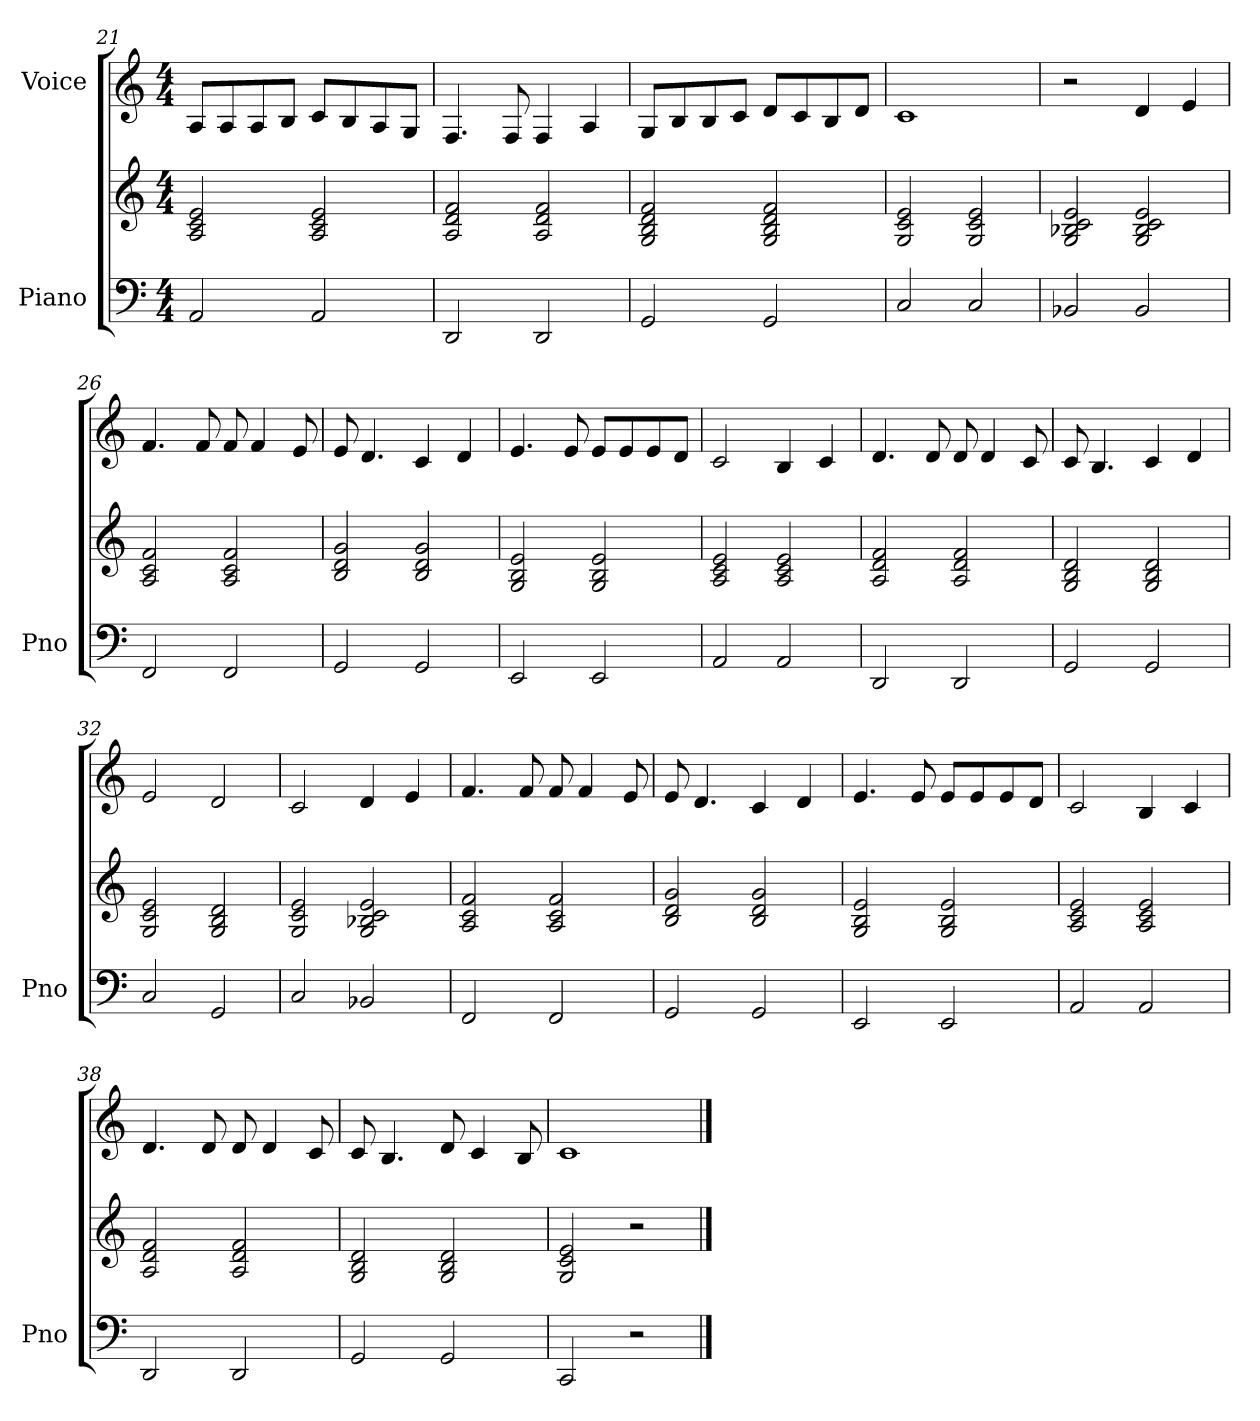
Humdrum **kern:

**kern	**kern	**kern
*part2	*part2	*part1
*staff3	*staff2	*staff1
*I"Piano	*	*I"Voice
*I'Pno	*	*
*clefF4	*clefG2	*clefG2
*k[]	*k[]	*k[]
*M4/4	*M4/4	*M4/4
=21	=21	=21
2AA/	2A/ 2c/ 2e/	8A/L
.	.	8A/
.	.	8A/
.	.	8B/J
2AA/	2A/ 2c/ 2e/	8c/L
.	.	8B/
.	.	8A/
.	.	8G/J
=22	=22	=22
2DD/	2A/ 2d/ 2f/	4.F/
.	.	8F/
2DD/	2A/ 2d/ 2f/	4F/
.	.	4A/
=23	=23	=23
2GG/	2G/ 2B/ 2d/ 2f/	8G/L
.	.	8B/
.	.	8B/
.	.	8c/J
2GG/	2G/ 2B/ 2d/ 2f/	8d/L
.	.	8c/
.	.	8B/
.	.	8d/J
!!LO:PB:g=z
=24	=24	=24
2C/	2G/ 2c/ 2e/	1c
2C/	2G/ 2c/ 2e/	.
=25	=25	=25
2BB-X/	2G/ 2B-X/ 2c/ 2e/	2r
2BB-/	2G/ 2B-/ 2c/ 2e/	4d/
.	.	4e/
=26	=26	=26
2FF/	2A/ 2c/ 2f/	4.f/
.	.	8f/
2FF/	2A/ 2c/ 2f/	8f/
.	.	4f/
.	.	8e/
=27	=27	=27
2GG/	2B/ 2d/ 2g/	8e/
.	.	4.d/
2GG/	2B/ 2d/ 2g/	4c/
.	.	4d/
=28	=28	=28
2EE/	2G/ 2B/ 2e/	4.e/
.	.	8e/
2EE/	2G/ 2B/ 2e/	8e/L
.	.	8e/
.	.	8e/
.	.	8d/J
=29	=29	=29
2AA/	2A/ 2c/ 2e/	2c/
2AA/	2A/ 2c/ 2e/	4B/
.	.	4c/
=30	=30	=30
2DD/	2A/ 2d/ 2f/	4.d/
.	.	8d/
2DD/	2A/ 2d/ 2f/	8d/
.	.	4d/
.	.	8c/
!!LO:LB:g=z
=31	=31	=31
2GG/	2G/ 2B/ 2d/	8c/
.	.	4.B/
2GG/	2G/ 2B/ 2d/	4c/
.	.	4d/
=32	=32	=32
2C/	2G/ 2c/ 2e/	2e/
2GG/	2G/ 2B/ 2d/	2d/
=33	=33	=33
2C/	2G/ 2c/ 2e/	2c/
2BB-X/	2G/ 2B-X/ 2c/ 2e/	4d/
.	.	4e/
=34	=34	=34
2FF/	2A/ 2c/ 2f/	4.f/
.	.	8f/
2FF/	2A/ 2c/ 2f/	8f/
.	.	4f/
.	.	8e/
=35	=35	=35
2GG/	2B/ 2d/ 2g/	8e/
.	.	4.d/
2GG/	2B/ 2d/ 2g/	4c/
.	.	4d/
=36	=36	=36
2EE/	2G/ 2B/ 2e/	4.e/
.	.	8e/
2EE/	2G/ 2B/ 2e/	8e/L
.	.	8e/
.	.	8e/
.	.	8d/J
=37	=37	=37
2AA/	2A/ 2c/ 2e/	2c/
2AA/	2A/ 2c/ 2e/	4B/
.	.	4c/
!!LO:LB:g=z
=38	=38	=38
2DD/	2A/ 2d/ 2f/	4.d/
.	.	8d/
2DD/	2A/ 2d/ 2f/	8d/
.	.	4d/
.	.	8c/
=39	=39	=39
2GG/	2G/ 2B/ 2d/	8c/
.	.	4.B/
2GG/	2G/ 2B/ 2d/	8d/
.	.	4c/
.	.	8B/
=40	=40	=40
2CC/	2G/ 2c/ 2e/	1c
2r	2r	.
==	==	==
*-	*-	*-
